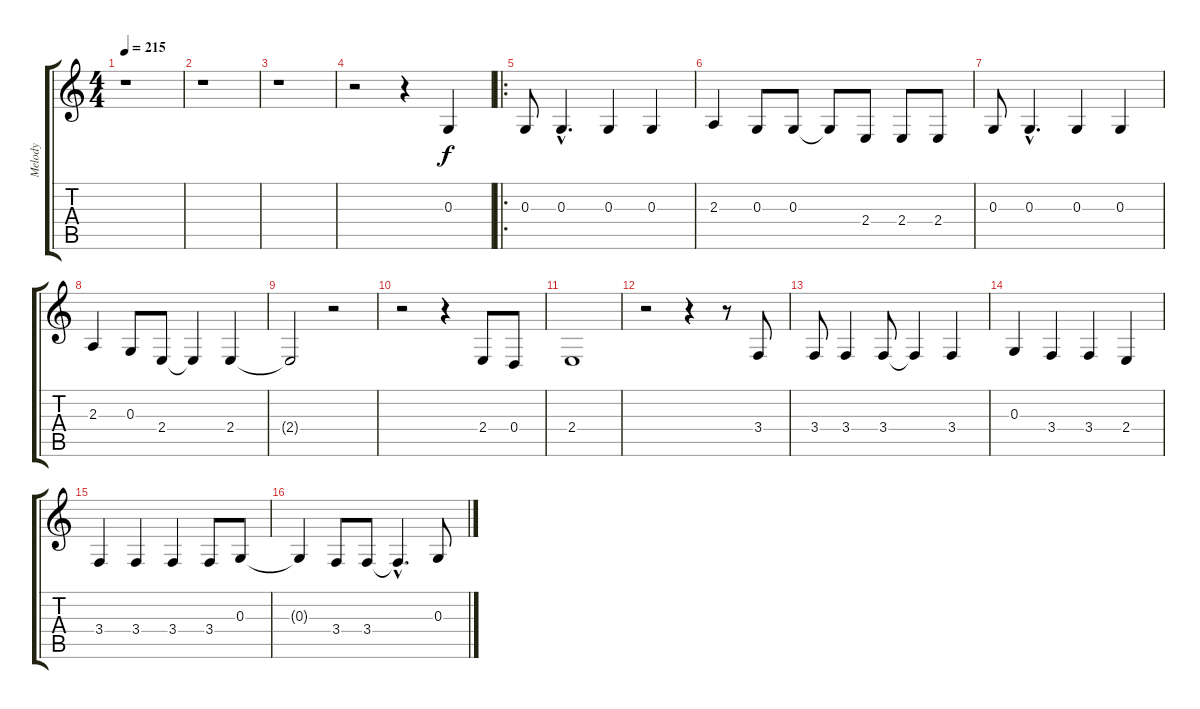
\track ("Melody" "Melody") {instrument clarinet}
\staff {score tabs}
\tuning (E4 B3 G3 D3 A2 E2) {hide}
\ts (4 4)
\tempo 215
\clef g2
\ks c
r.1{dy f instrument clarinet} |
r.1 |
r.1 |
r.2 r.4 0.3.4 |
\ro
0.3.8 0.3{hac}.4{d} 0.3.4 0.3.4 |
2.3.4 0.3.8 0.3.8 0.3{t}.8 2.4.8 2.4.8 2.4.8 |
0.3.8 0.3{hac}.4{d} 0.3.4 0.3.4 |
2.3.4 0.3.8 2.4.8 2.4{t}.4 2.4.4 |
2.4{t}.2 r.2 |
r.2 r.4 2.4.8 0.4.8 |
2.4.1 |
r.2 r.4 r.8 3.4.8 |
3.4.8 3.4.4 3.4.8 3.4{t}.4 3.4.4 |
0.3.4 3.4.4 3.4.4 2.4.4 |
3.4.4 3.4.4 3.4.4 3.4.8 0.3.8 |
0.3{t}.4 3.4.8 3.4.8 3.4{hac t}.4{d} 0.3.8
